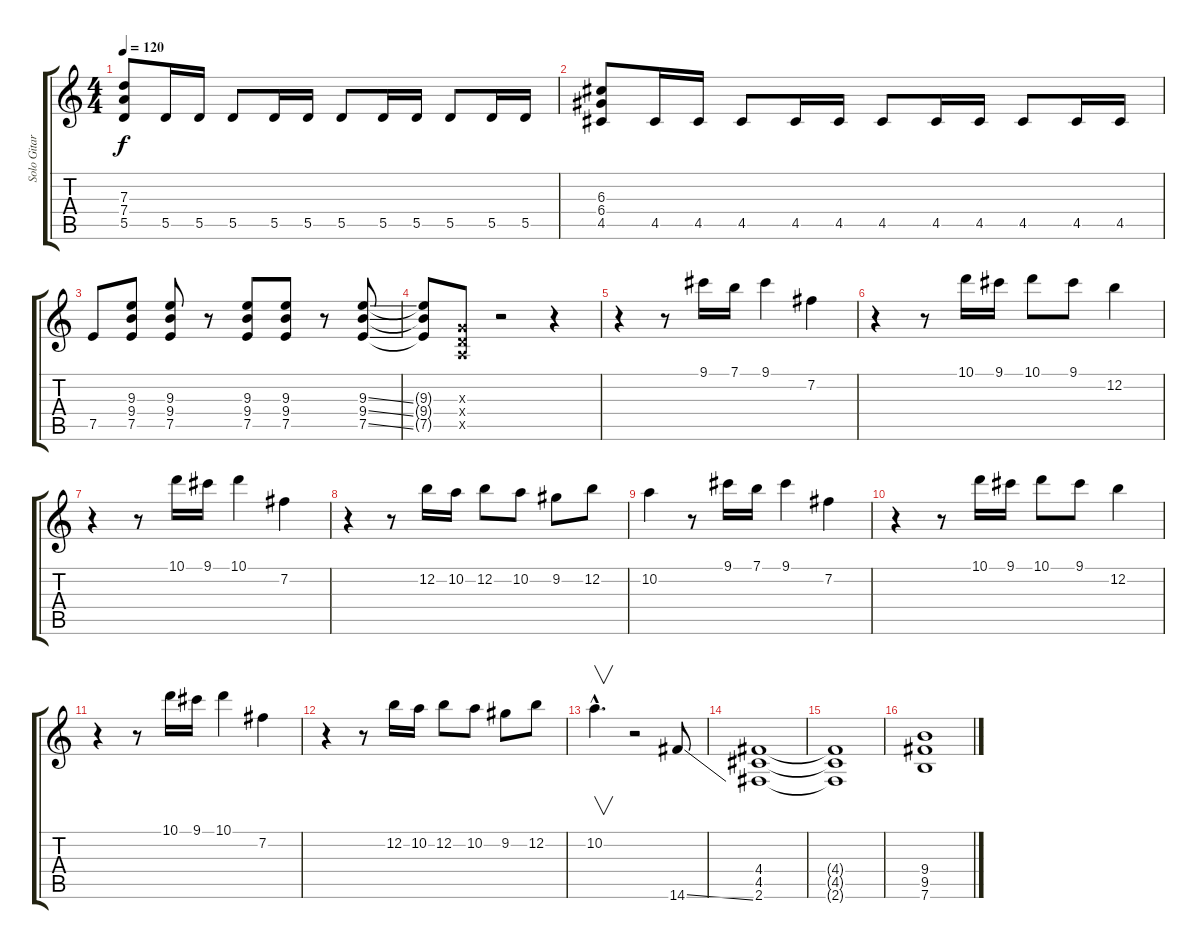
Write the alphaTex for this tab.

\track ("Solo Gitar" "Solo Gitar") {instrument overdrivenguitar}
\staff {score tabs}
\tuning (E4 B3 G3 D3 A2 E2) {hide}
\ts (4 4)
\tempo 120
\clef g2
\ks c
(7.3 7.4 5.5).8{dy f} 5.5.16 5.5.16 5.5.8 5.5.16 5.5.16 5.5.8 5.5.16 5.5.16 5.5.8 5.5.16 5.5.16 |
(6.3 6.4 4.5).8 4.5.16 4.5.16 4.5.8 4.5.16 4.5.16 4.5.8 4.5.16 4.5.16 4.5.8 4.5.16 4.5.16 |
7.5.8 (9.3 9.4 7.5).8 (9.3 9.4 7.5).8 r.8 (9.3 9.4 7.5).8 (9.3 9.4 7.5).8 r.8 (9.3{ss} 9.4{ss} 7.5{ss}).8 |
(9.3{t} 9.4{t} 7.5{t}).8 (0.3{x} 0.4{x} 0.5{x}).8 r.2 r.4 |
r.4 r.8 9.1.16 7.1.16 9.1.4 7.2.4 |
r.4 r.8 10.1.16 9.1.16 10.1.8 9.1.8 12.2.4 |
r.4 r.8 10.1.16 9.1.16 10.1.4 7.2.4 |
r.4 r.8 12.2.16 10.2.16 12.2.8 10.2.8 9.2.8 12.2.8 |
10.2.4 r.8 9.1.16 7.1.16 9.1.4 7.2.4 |
r.4 r.8 10.1.16 9.1.16 10.1.8 9.1.8 12.2.4 |
r.4 r.8 10.1.16 9.1.16 10.1.4 7.2.4 |
r.4 r.8 12.2.16 10.2.16 12.2.8 10.2.8 9.2.8 12.2.8 |
10.2{hac}.4{v d} r.2 14.6{ss}.8 |
(4.4 4.5 2.6).1 |
(4.4{t} 4.5{t} 2.6{t}).1 |
(9.4 9.5 7.6).1
